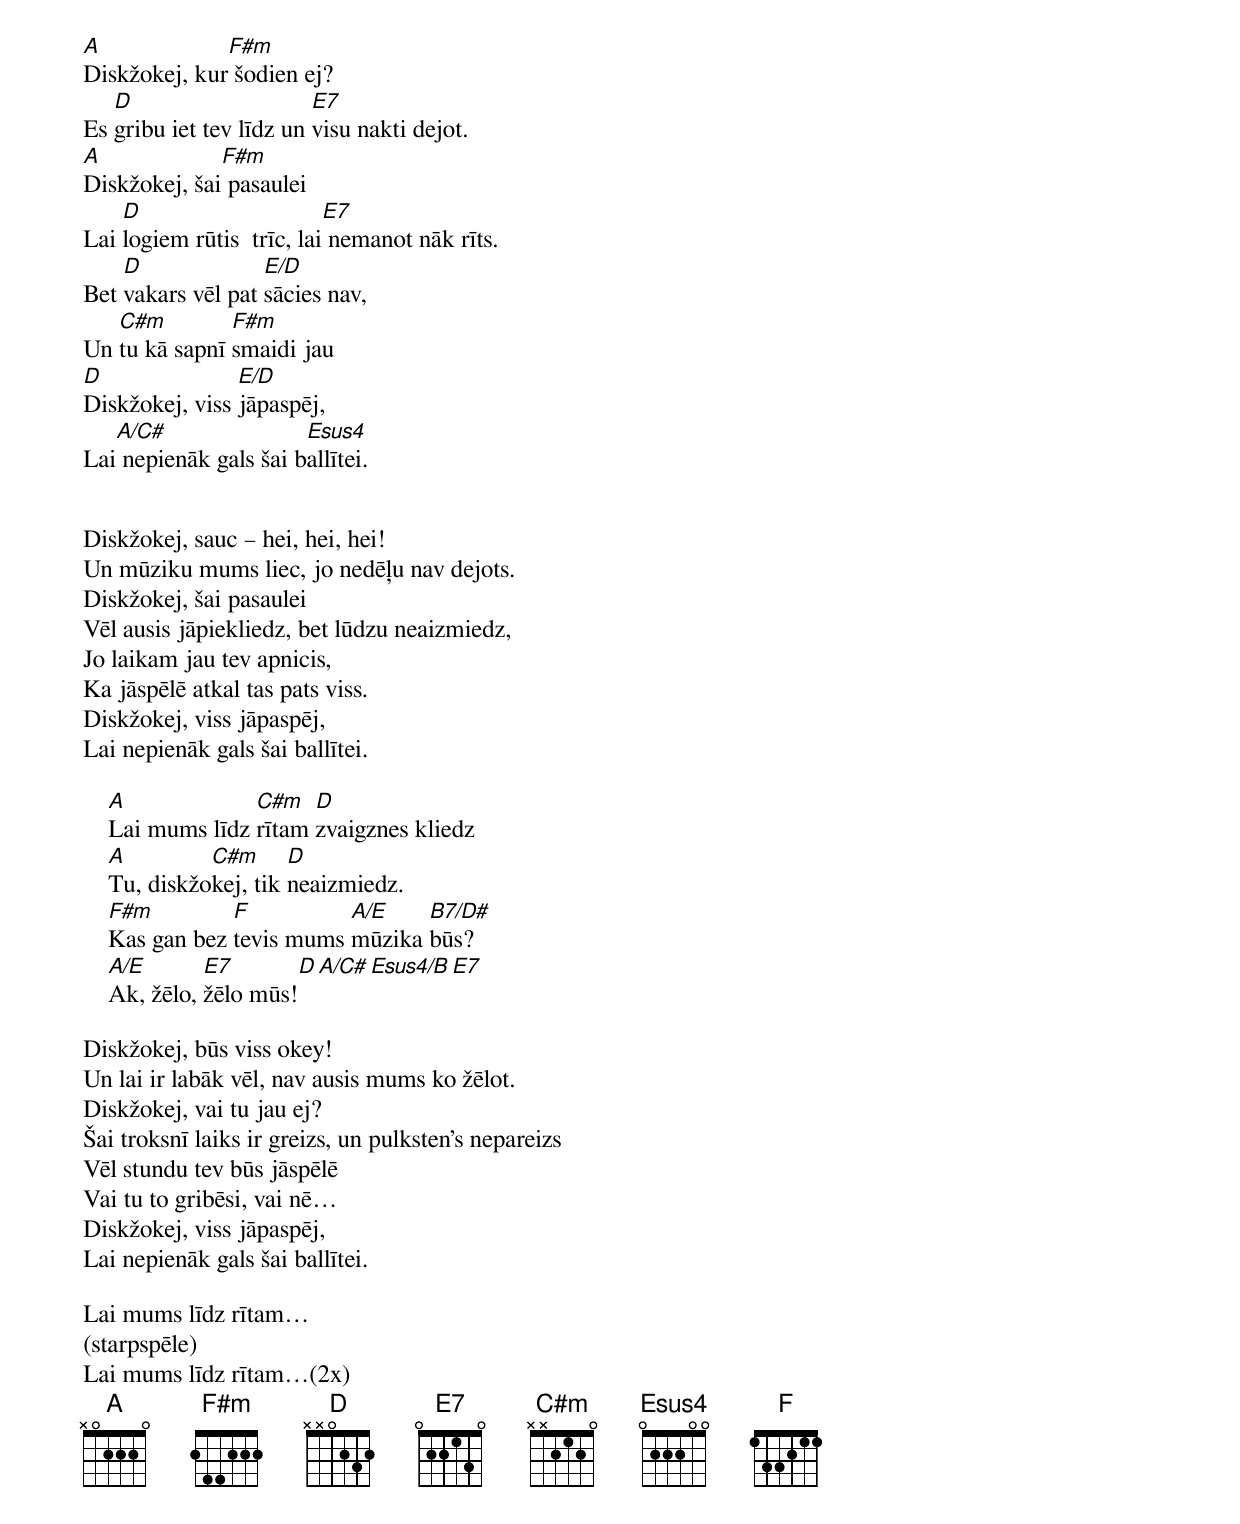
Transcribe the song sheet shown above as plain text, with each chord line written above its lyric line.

A             F#m
Diskžokej, kur šodien ej?
   D                     E7
Es gribu iet tev līdz un visu nakti dejot.
A             F#m
Diskžokej, šai pasaulei
    D                      E7
Lai logiem rūtis  trīc, lai nemanot nāk rīts.
    D              E/D
Bet vakars vēl pat sācies nav,
   C#m         F#m
Un tu kā sapnī smaidi jau
D               E/D
Diskžokej, viss jāpaspēj,
   A/C#                Esus4
Lai nepienāk gals šai ballītei.


Diskžokej, sauc – hei, hei, hei!
Un mūziku mums liec, jo nedēļu nav dejots.
Diskžokej, šai pasaulei
Vēl ausis jāpiekliedz, bet lūdzu neaizmiedz,
Jo laikam jau tev apnicis,
Ka jāspēlē atkal tas pats viss.
Diskžokej, viss jāpaspēj,
Lai nepienāk gals šai ballītei.

    A             C#m   D
    Lai mums līdz rītam zvaigznes kliedz
    A         C#m      D
    Tu, diskžokej, tik neaizmiedz.
    F#m         F          A/E    B7/D#
    Kas gan bez tevis mums mūzika būs?
    A/E       E7       D    A/C#  Esus4/B    E7
    Ak, žēlo, žēlo mūs!

Diskžokej, būs viss okey!
Un lai ir labāk vēl, nav ausis mums ko žēlot.
Diskžokej, vai tu jau ej?
Šai troksnī laiks ir greizs, un pulksten’s nepareizs
Vēl stundu tev būs jāspēlē
Vai tu to gribēsi, vai nē…
Diskžokej, viss jāpaspēj,
Lai nepienāk gals šai ballītei.

Lai mums līdz rītam…
(starpspēle)
Lai mums līdz rītam…(2x)
